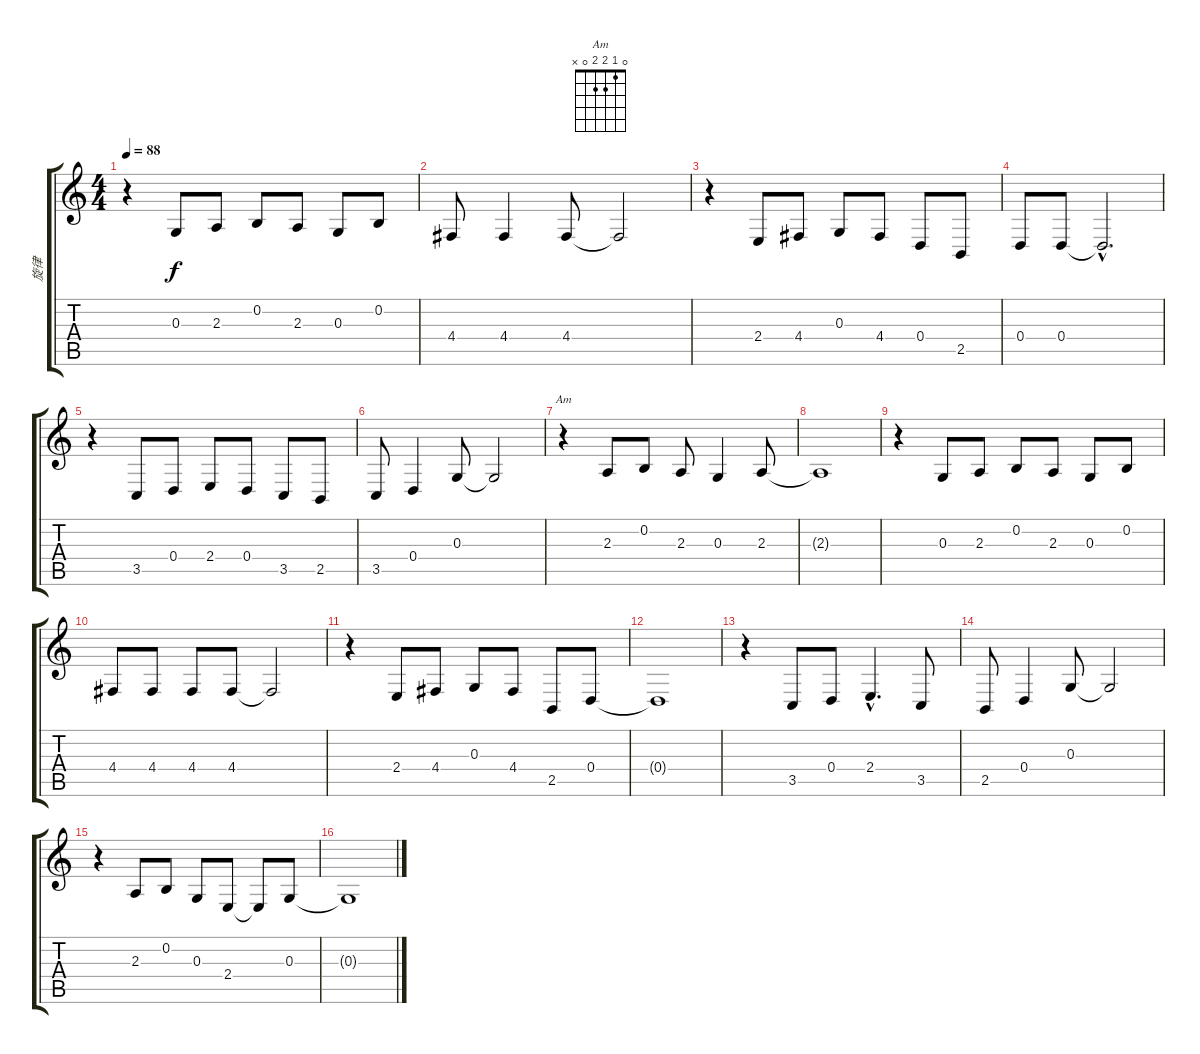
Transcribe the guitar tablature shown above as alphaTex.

\track ("旋律" "旋律") {instrument violin}
\staff {score tabs}
\tuning (E4 B3 G3 D3 A2 E2) {hide}
\chord ("Am" 0 1 2 2 0 x)
\ts (4 4)
\tempo 88
\clef g2
\ks c
r.4{dy f} 0.3.8 2.3.8 0.2.8 2.3.8 0.3.8 0.2.8 |
4.4.8 4.4.4 4.4.8 4.4{t}.2 |
r.4 2.4.8 4.4.8 0.3.8 4.4.8 0.4.8 2.5.8 |
0.4.8 0.4.8 0.4{hac t}.2{d} |
r.4 3.5.8 0.4.8 2.4.8 0.4.8 3.5.8 2.5.8 |
3.5.8 0.4.4 0.3.8 0.3{t}.2 |
r.4{ch "Am"} 2.3.8 0.2.8 2.3.8 0.3.4 2.3.8 |
2.3{t}.1 |
r.4 0.3.8 2.3.8 0.2.8 2.3.8 0.3.8 0.2.8 |
4.4.8 4.4.8 4.4.8 4.4.8 4.4{t}.2 |
r.4 2.4.8 4.4.8 0.3.8 4.4.8 2.5.8 0.4.8 |
0.4{t}.1 |
r.4 3.5.8 0.4.8 2.4{hac}.4{d} 3.5.8 |
2.5.8 0.4.4 0.3.8 0.3{t}.2 |
r.4 2.3.8 0.2.8 0.3.8 2.4.8 2.4{t}.8 0.3.8 |
0.3{t}.1
